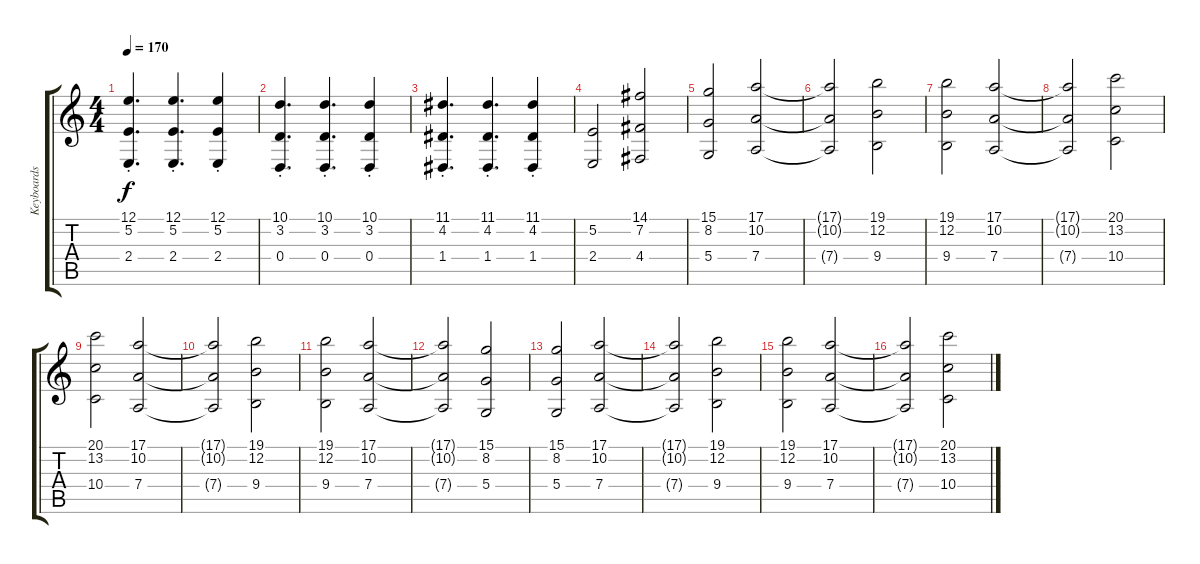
\track ("Keyboards" "Keyboards") {instrument synthstrings1}
\staff {score tabs}
\tuning (E4 B3 G3 D3 A2 E2) {hide}
\ts (4 4)
\tempo 170
\clef g2
\ks c
(12.1{st} 5.2{st} 2.4{st}).4{d dy f} (12.1{st} 5.2{st} 2.4{st}).4{d} (12.1{st} 5.2{st} 2.4{st}).4 |
(10.1{st} 3.2{st} 0.4{st}).4{d} (10.1{st} 3.2{st} 0.4{st}).4{d} (10.1{st} 3.2{st} 0.4{st}).4 |
(11.1{st} 4.2{st} 1.4{st}).4{d} (11.1{st} 4.2{st} 1.4{st}).4{d} (11.1{st} 4.2{st} 1.4{st}).4 |
(5.2 2.4).2 (14.1 7.2 4.4).2 |
(15.1 8.2 5.4).2 (17.1 10.2 7.4).2 |
(17.1{t} 10.2{t} 7.4{t}).2 (19.1 12.2 9.4).2 |
(19.1 12.2 9.4).2 (17.1 10.2 7.4).2 |
(17.1{t} 10.2{t} 7.4{t}).2 (20.1 13.2 10.4).2 |
(20.1 13.2 10.4).2 (17.1 10.2 7.4).2 |
(17.1{t} 10.2{t} 7.4{t}).2 (19.1 12.2 9.4).2 |
(19.1 12.2 9.4).2 (17.1 10.2 7.4).2 |
(17.1{t} 10.2{t} 7.4{t}).2 (15.1 8.2 5.4).2 |
(15.1 8.2 5.4).2 (17.1 10.2 7.4).2 |
(17.1{t} 10.2{t} 7.4{t}).2 (19.1 12.2 9.4).2 |
(19.1 12.2 9.4).2 (17.1 10.2 7.4).2 |
(17.1{t} 10.2{t} 7.4{t}).2 (20.1 13.2 10.4).2
